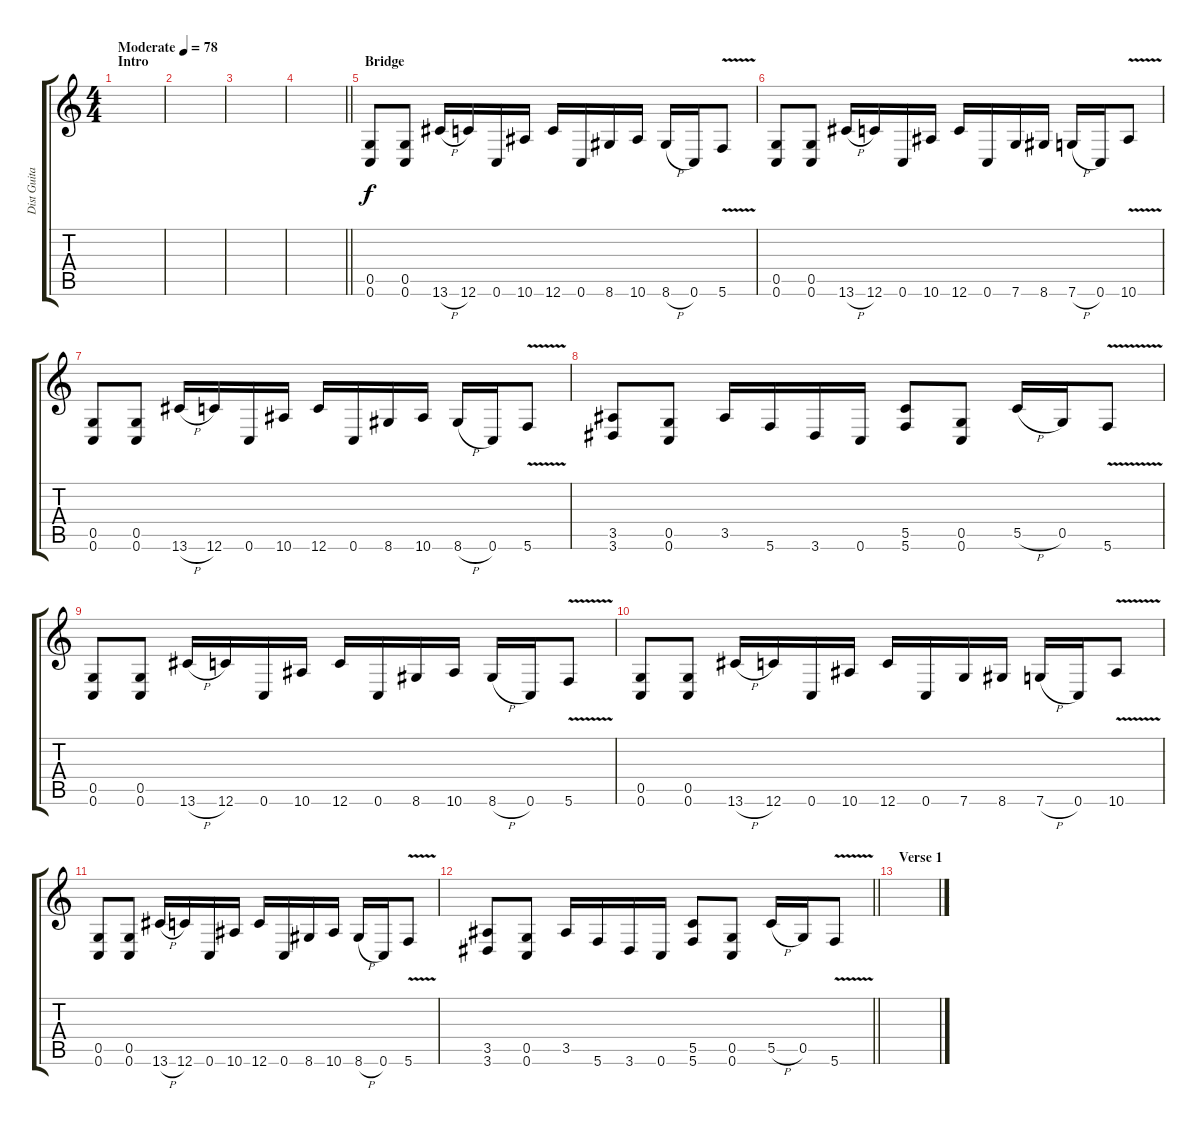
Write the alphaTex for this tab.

\track ("Dist Guitar" "Dist Guita") {instrument distortionguitar}
\staff {score tabs}
\tuning (D4 A3 F3 C3 G2 C2) {hide}
\ts (4 4)
\section ("" "Intro")
\tempo (78 "Moderate")
\clef g2
\ks c
|
|
|
\barLineRight lightlight
|
\section ("" "Bridge")
(0.5 0.6).8 (0.5 0.6).8 13.6{h}.16 12.6.16 0.6.16 10.6.16 12.6.16 0.6.16 8.6.16 10.6.16 8.6{h}.16 0.6.16 5.6{v}.8 |
(0.5 0.6).8 (0.5 0.6).8 13.6{h}.16 12.6.16 0.6.16 10.6.16 12.6.16 0.6.16 7.6.16 8.6.16 7.6{h}.16 0.6.16 10.6{v}.8 |
(0.5 0.6).8 (0.5 0.6).8 13.6{h}.16 12.6.16 0.6.16 10.6.16 12.6.16 0.6.16 8.6.16 10.6.16 8.6{h}.16 0.6.16 5.6{v}.8 |
(3.5 3.6).8 (0.5 0.6).8 3.5.16 5.6.16 3.6.16 0.6.16 (5.5 5.6).8 (0.5 0.6).8 5.5{h}.16 0.5.16 5.6{v}.8 |
(0.5 0.6).8 (0.5 0.6).8 13.6{h}.16 12.6.16 0.6.16 10.6.16 12.6.16 0.6.16 8.6.16 10.6.16 8.6{h}.16 0.6.16 5.6{v}.8 |
(0.5 0.6).8 (0.5 0.6).8 13.6{h}.16 12.6.16 0.6.16 10.6.16 12.6.16 0.6.16 7.6.16 8.6.16 7.6{h}.16 0.6.16 10.6{v}.8 |
(0.5 0.6).8 (0.5 0.6).8 13.6{h}.16 12.6.16 0.6.16 10.6.16 12.6.16 0.6.16 8.6.16 10.6.16 8.6{h}.16 0.6.16 5.6{v}.8 |
\barLineRight lightlight
(3.5 3.6).8 (0.5 0.6).8 3.5.16 5.6.16 3.6.16 0.6.16 (5.5 5.6).8 (0.5 0.6).8 5.5{h}.16 0.5.16 5.6{v}.8 |
\section ("" "Verse 1")
